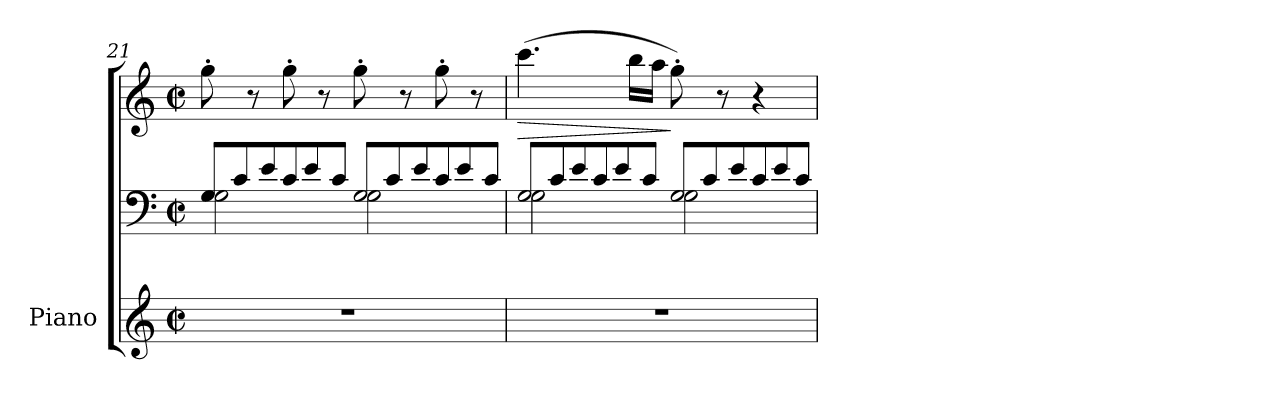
**kern	**kern	**kern	**dynam
*part1	*part1	*part1	*part1
*staff3	*staff2	*staff1	*staff1/2/3
*I"Piano	*	*	*
*I'Pno	*	*	*
*clefG2	*clefF4	*clefG2	*
*k[]	*k[]	*k[]	*
*M2/2	*M2/2	*M2/2	*
*met(c|)	*met(c|)	*met(c|)	*
*	*Xtuplet	*	*
=21	=21	=21	=21
!	!LO:N:head=open	!	!
*	*^	*	*
1r	12G/L	2G\	8gg'\	.
.	12c/	.	.	.
.	.	.	8r	.
.	12e/	.	.	.
.	12c/	.	8gg'\	.
.	12e/	.	.	.
.	.	.	8r	.
.	12c/J	.	.	.
!	!LO:N:head=open	!	!	!
.	12G/L	2G\	8gg'\	.
.	12c/	.	.	.
.	.	.	8r	.
.	12e/	.	.	.
.	12c/	.	8gg'\	.
.	12e/	.	.	.
.	.	.	8r	.
.	12c/J	.	.	.
=22	=22	=22	=22	=22
!	!LO:N:head=open	!	!	!LO:HP:b
1r	12G/L	2G\	(>4.ccc\	>
.	12c/	.	.	.
.	12e/	.	.	.
.	12c/	.	.	.
.	12e/	.	.	.
.	.	.	16bb\LL	.
.	12c/J	.	.	.
.	.	.	16aa\JJ	.
!	!LO:N:head=open	!	!	!
.	12G/L	2G\	8gg'\)	]
.	12c/	.	.	.
.	.	.	8r	.
.	12e/	.	.	.
.	12c/	.	4r	.
.	12e/	.	.	.
.	12c/J	.	.	.
*	*v	*v	*	*
=	=	=	=
*-	*-	*-	*-
